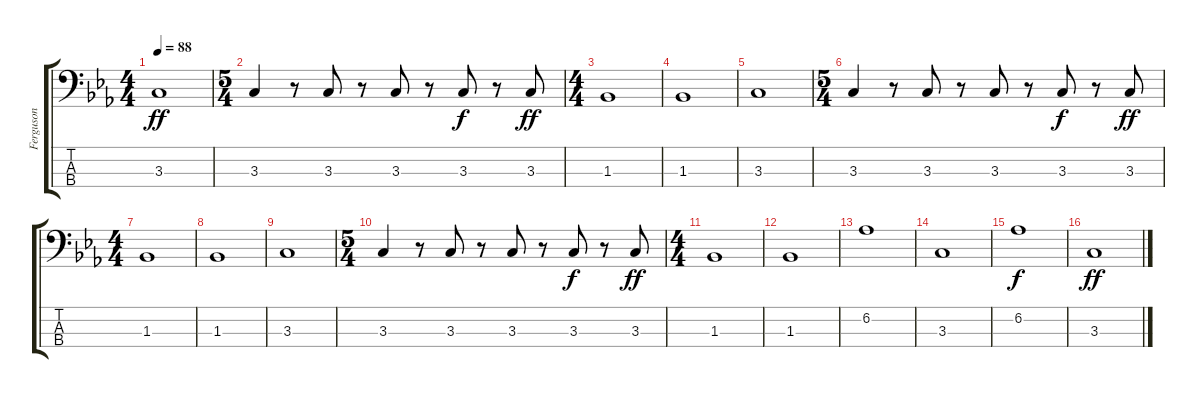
\track ("Ferguson" "Ferguson") {instrument electricbassfinger}
\staff {score tabs}
\tuning (G2 D2 A1 E1) {hide}
\ts (4 4)
\tempo 88
\clef f4
\ks cminor
3.3.1{dy ff} |
\ts (5 4)
3.3.4 r.8 3.3.8 r.8 3.3.8 r.8 3.3.8{dy f} r.8 3.3.8{dy ff} |
\ts (4 4)
1.3.1 |
1.3.1 |
3.3.1 |
\ts (5 4)
3.3.4 r.8 3.3.8 r.8 3.3.8 r.8 3.3.8{dy f} r.8 3.3.8{dy ff} |
\ts (4 4)
1.3.1 |
1.3.1 |
3.3.1 |
\ts (5 4)
3.3.4 r.8 3.3.8 r.8 3.3.8 r.8 3.3.8{dy f} r.8 3.3.8{dy ff} |
\ts (4 4)
1.3.1 |
1.3.1 |
6.2.1 |
3.3.1 |
6.2.1{dy f} |
3.3.1{dy ff}
